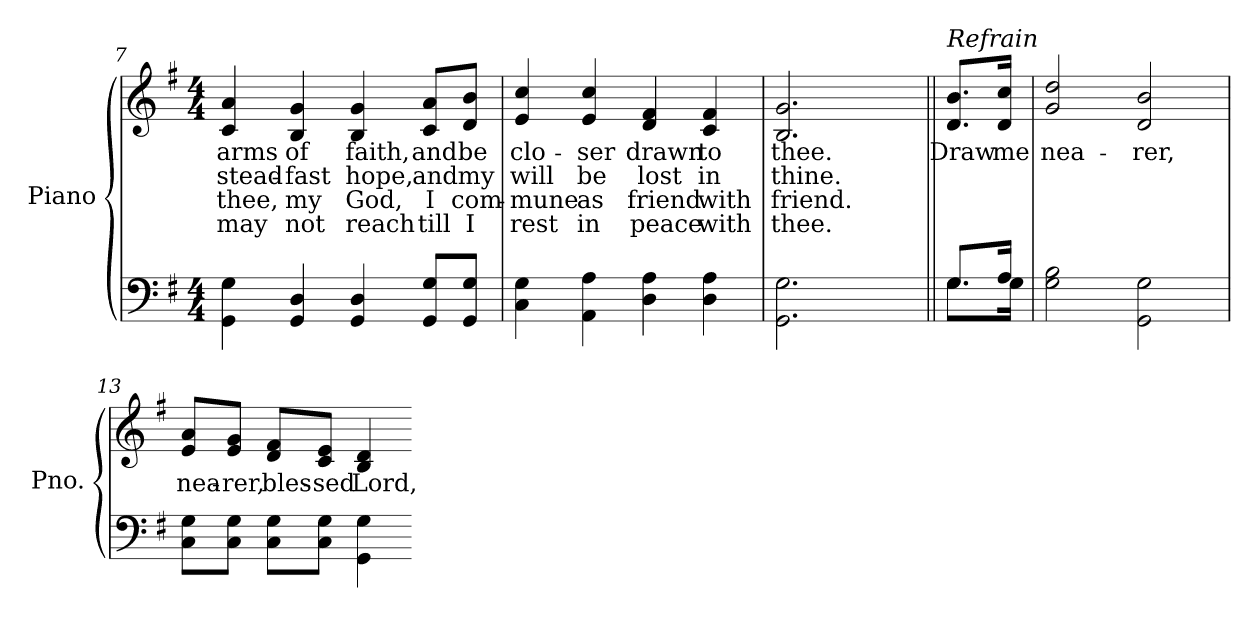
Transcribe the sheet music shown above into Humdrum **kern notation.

**kern	**kern	**text	**text	**text	**text
*part2	*part1	*part1	*part1	*part1	*part1
*staff2	*staff1	*staff1	*staff1	*staff1	*staff1
*I"Piano	*I"Piano	*	*	*	*
*I'Pno.	*I'Pno.	*	*	*	*
*clefF4	*clefG2	*	*	*	*
*k[f#]	*k[f#]	*	*	*	*
*G:	*G:	*	*	*	*
*M4/4	*M4/4	*	*	*	*
=7	=7	=7	=7	=7	=7
!	!	!LO:LY:b:color=#000000	!LO:LY:b:color=#000000	!LO:LY:b:color=#000000	!LO:LY:b:color=#000000
4GGi\ 4Gi	4ci/ 4ai	arms	stead-	thee,	may
!	!	!LO:LY:b:color=#000000	!LO:LY:b:color=#000000	!LO:LY:b:color=#000000	!LO:LY:b:color=#000000
4GGi/ 4Di	4Bi/ 4gi	of	-fast	my	not
!	!	!LO:LY:b:color=#000000	!LO:LY:b:color=#000000	!LO:LY:b:color=#000000	!LO:LY:b:color=#000000
4GGi/ 4Di	4Bi/ 4gi	faith,	hope,	God,	reach
!!LO:LB:g=z
=8-	=8-	=8-	=8-	=8-	=8-
!	!	!LO:LY:b:color=#000000	!LO:LY:b:color=#000000	!LO:LY:b:color=#000000	!LO:LY:b:color=#000000
8GGi/ 8Gi/L	8ci/ 8ai/L	and	and	I	till
!	!	!LO:LY:b:color=#000000	!LO:LY:b:color=#000000	!LO:LY:b:color=#000000	!LO:LY:b:color=#000000
8GGi/ 8Gi/J	8di/ 8bi/J	be	my	com-	-I
=9	=9	=9	=9	=9	=9
!	!	!LO:LY:b:color=#000000	!LO:LY:b:color=#000000	!LO:LY:b:color=#000000	!LO:LY:b:color=#000000
4Ci\ 4Gi	4ei/ 4cci	clo-	will	mune	rest
!	!	!LO:LY:b:color=#000000	!LO:LY:b:color=#000000	!LO:LY:b:color=#000000	!LO:LY:b:color=#000000
4AAi\ 4Ai	4ei/ 4cci	-ser	be	as	in
!	!	!LO:LY:b:color=#000000	!LO:LY:b:color=#000000	!LO:LY:b:color=#000000	!LO:LY:b:color=#000000
4Di\ 4Ai	4di/ 4f#i	drawn	lost	friend	peace
!	!	!LO:LY:b:color=#000000	!LO:LY:b:color=#000000	!LO:LY:b:color=#000000	!LO:LY:b:color=#000000
4Di\ 4Ai	4ci/ 4f#i	to	in	with	with
=10	=10	=10	=10	=10	=10
*^	*	*	*	*	*
!	!	!	!LO:LY:b:color=#000000	!LO:LY:b:color=#000000	!LO:LY:b:color=#000000	!LO:LY:b:color=#000000
2.GGi\ 2.Gi	2ryy	2.Bi/ 2.gi	thee.	thine.	friend.	thee.
.	4ryy	.	.	.	.	.
=11||	=11||	=11||	=11||	=11||	=11||	=11||
!	!	!LO:TX:a:i:t=Refrain	!	!	!	!
!	!	!	!LO:LY:b:color=#000000	!	!	!
8.Gi/L	8.Gi\L	8.di/ 8.bi/L	Draw	.	.	.
!	!	!	!LO:LY:b:color=#000000	!	!	!
16Ai/Jk	16Gi\Jk	16di/ 16cci/Jk	me	.	.	.
*v	*v	*	*	*	*	*
=12	=12	=12	=12	=12	=12
*^	*	*	*	*	*
!	!	!	!LO:LY:b:color=#000000	!	!	!
*v	*v	*	*	*	*	*
2Gi\ 2Bi	2gi/ 2ddi	nea-	.	.	.
!	!	!LO:LY:b:color=#000000	!	!	!
2GGi\ 2Gi	2di/ 2bi	-rer,	.	.	.
=13	=13	=13	=13	=13	=13
!	!	!LO:LY:b:color=#000000	!	!	!
8Ci\ 8Gi\L	8ei/ 8ai/L	nea-	.	.	.
!	!	!LO:LY:b:color=#000000	!	!	!
8Ci\ 8Gi\J	8ei/ 8gi/J	-rer,	.	.	.
!	!	!LO:LY:b:color=#000000	!	!	!
8Ci\ 8Gi\L	8di/ 8f#i/L	bles-	.	.	.
!	!	!LO:LY:b:color=#000000	!	!	!
8Ci\ 8Gi\J	8ci/ 8ei/J	-sed	.	.	.
!	!	!LO:LY:b:color=#000000	!	!	!
4GGi\ 4Gi	4Bi/ 4di	Lord,	.	.	.
=-	=-	=-	=-	=-	=-
*-	*-	*-	*-	*-	*-
